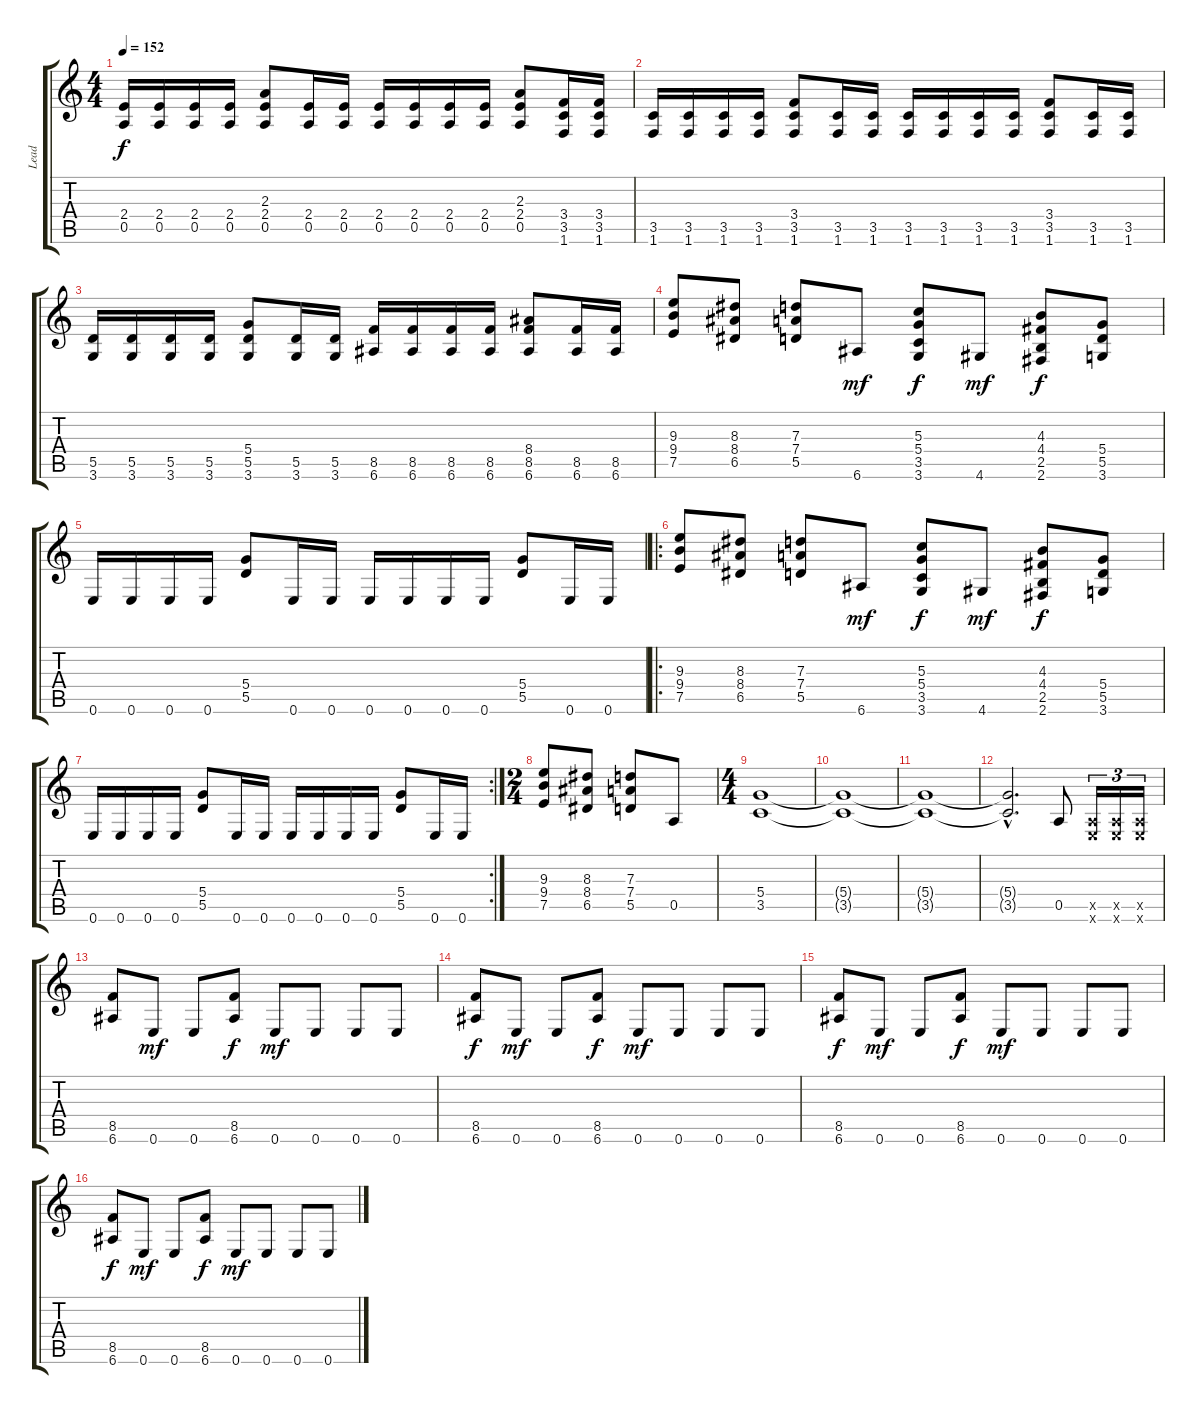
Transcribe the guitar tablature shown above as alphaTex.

\track ("Lead" "Lead") {instrument overdrivenguitar}
\staff {score tabs}
\tuning (E4 B3 G3 D3 A2 E2) {hide}
\ts (4 4)
\tempo 152
\clef g2
\ks c
(2.4 0.5).16{dy f} (2.4 0.5).16 (2.4 0.5).16 (2.4 0.5).16 (2.3 2.4 0.5).8 (2.4 0.5).16 (2.4 0.5).16 (2.4 0.5).16 (2.4 0.5).16 (2.4 0.5).16 (2.4 0.5).16 (2.3 2.4 0.5).8 (3.4 3.5 1.6).16 (3.4 3.5 1.6).16 |
(3.5 1.6).16 (3.5 1.6).16 (3.5 1.6).16 (3.5 1.6).16 (3.4 3.5 1.6).8 (3.5 1.6).16 (3.5 1.6).16 (3.5 1.6).16 (3.5 1.6).16 (3.5 1.6).16 (3.5 1.6).16 (3.4 3.5 1.6).8 (3.5 1.6).16 (3.5 1.6).16 |
(5.5 3.6).16 (5.5 3.6).16 (5.5 3.6).16 (5.5 3.6).16 (5.4 5.5 3.6).8 (5.5 3.6).16 (5.5 3.6).16 (8.5 6.6).16 (8.5 6.6).16 (8.5 6.6).16 (8.5 6.6).16 (8.4 8.5 6.6).8 (8.5 6.6).16 (8.5 6.6).16 |
(9.3 9.4 7.5).8 (8.3 8.4 6.5).8 (7.3 7.4 5.5).8 6.6.8{dy mf} (5.3 5.4 3.5 3.6).8{dy f} 4.6.8{dy mf} (4.3 4.4 2.5 2.6).8{dy f} (5.4 5.5 3.6).8 |
0.6.16 0.6.16 0.6.16 0.6.16 (5.4 5.5).8 0.6.16 0.6.16 0.6.16 0.6.16 0.6.16 0.6.16 (5.4 5.5).8 0.6.16 0.6.16 |
\ro
(9.3 9.4 7.5).8 (8.3 8.4 6.5).8 (7.3 7.4 5.5).8 6.6.8{dy mf} (5.3 5.4 3.5 3.6).8{dy f} 4.6.8{dy mf} (4.3 4.4 2.5 2.6).8{dy f} (5.4 5.5 3.6).8 |
\rc 2
0.6.16 0.6.16 0.6.16 0.6.16 (5.4 5.5).8 0.6.16 0.6.16 0.6.16 0.6.16 0.6.16 0.6.16 (5.4 5.5).8 0.6.16 0.6.16 |
\ts (2 4)
(9.3 9.4 7.5).8 (8.3 8.4 6.5).8 (7.3 7.4 5.5).8 0.5.8 |
\ts (4 4)
(5.4 3.5).1 |
(5.4{t} 3.5{t}).1 |
(5.4{t} 3.5{t}).1 |
(5.4{hac t} 3.5{hac t}).2{d} 0.5.8 (0.5{x} 0.6{x}).16{tu (3 2) instrument guitarfretnoise} (0.5{x} 0.6{x}).16{tu (3 2)} (0.5{x} 0.6{x}).16{tu (3 2)} |
(8.5 6.6).8{instrument overdrivenguitar} 0.6.8{dy mf} 0.6.8 (8.5 6.6).8{dy f} 0.6.8{dy mf} 0.6.8 0.6.8 0.6.8 |
(8.5 6.6).8{dy f} 0.6.8{dy mf} 0.6.8 (8.5 6.6).8{dy f} 0.6.8{dy mf} 0.6.8 0.6.8 0.6.8 |
(8.5 6.6).8{dy f} 0.6.8{dy mf} 0.6.8 (8.5 6.6).8{dy f} 0.6.8{dy mf} 0.6.8 0.6.8 0.6.8 |
(8.5 6.6).8{dy f} 0.6.8{dy mf} 0.6.8 (8.5 6.6).8{dy f} 0.6.8{dy mf} 0.6.8 0.6.8 0.6.8
